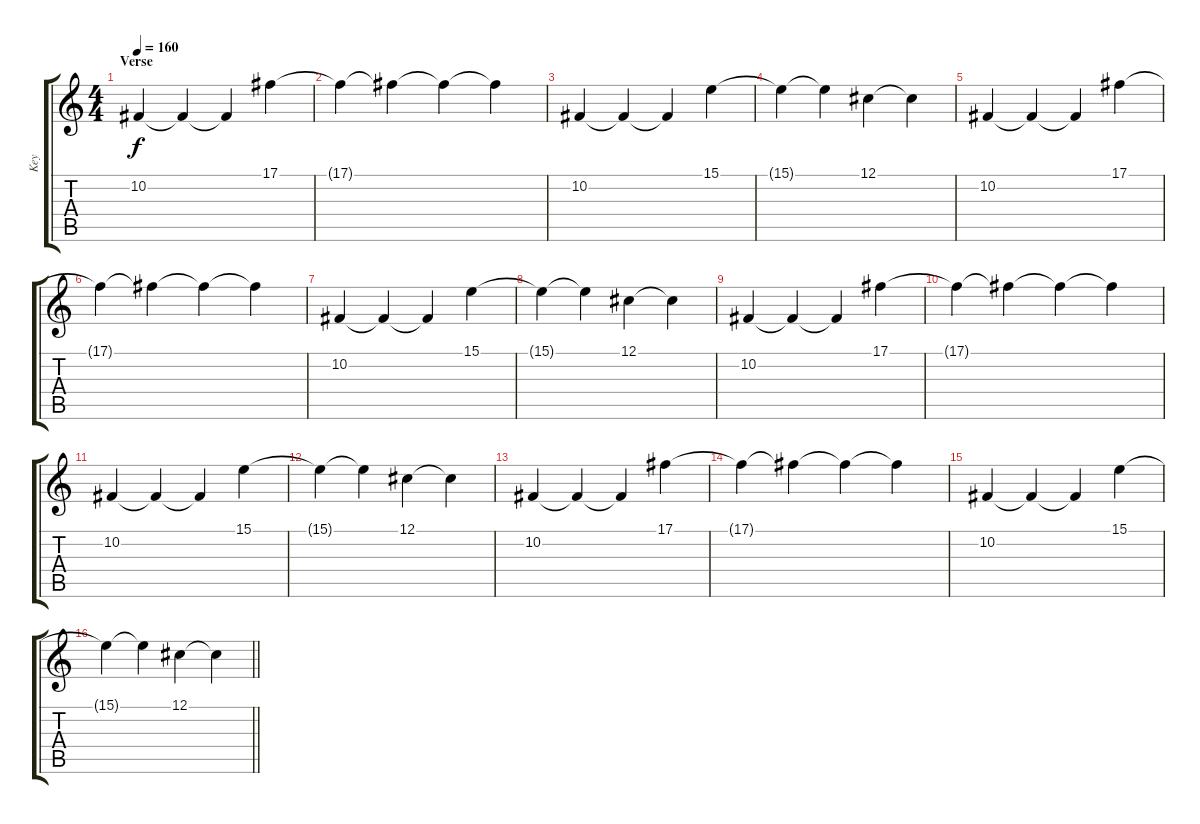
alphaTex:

\track ("Key" "Key") {instrument celesta}
\staff {score tabs}
\tuning (Db4 Ab3 E3 B2 Gb2 B1) {hide}
\ts (4 4)
\section ("" "Verse")
\tempo 160
\clef g2
\ks c
10.2.4{dy f} 10.2{t}.4 10.2{t}.4 17.1.4 |
17.1{t}.4 17.1{t}.4 17.1{t}.4 17.1{t}.4 |
10.2.4 10.2{t}.4 10.2{t}.4 15.1.4 |
15.1{t}.4 15.1{t}.4 12.1.4 12.1{t}.4 |
10.2.4 10.2{t}.4 10.2{t}.4 17.1.4 |
17.1{t}.4 17.1{t}.4 17.1{t}.4 17.1{t}.4 |
10.2.4 10.2{t}.4 10.2{t}.4 15.1.4 |
15.1{t}.4 15.1{t}.4 12.1.4 12.1{t}.4 |
10.2.4 10.2{t}.4 10.2{t}.4 17.1.4 |
17.1{t}.4 17.1{t}.4 17.1{t}.4 17.1{t}.4 |
10.2.4 10.2{t}.4 10.2{t}.4 15.1.4 |
15.1{t}.4 15.1{t}.4 12.1.4 12.1{t}.4 |
10.2.4 10.2{t}.4 10.2{t}.4 17.1.4 |
17.1{t}.4 17.1{t}.4 17.1{t}.4 17.1{t}.4 |
10.2.4 10.2{t}.4 10.2{t}.4 15.1.4 |
\barLineRight lightlight
15.1{t}.4 15.1{t}.4 12.1.4 12.1{t}.4
